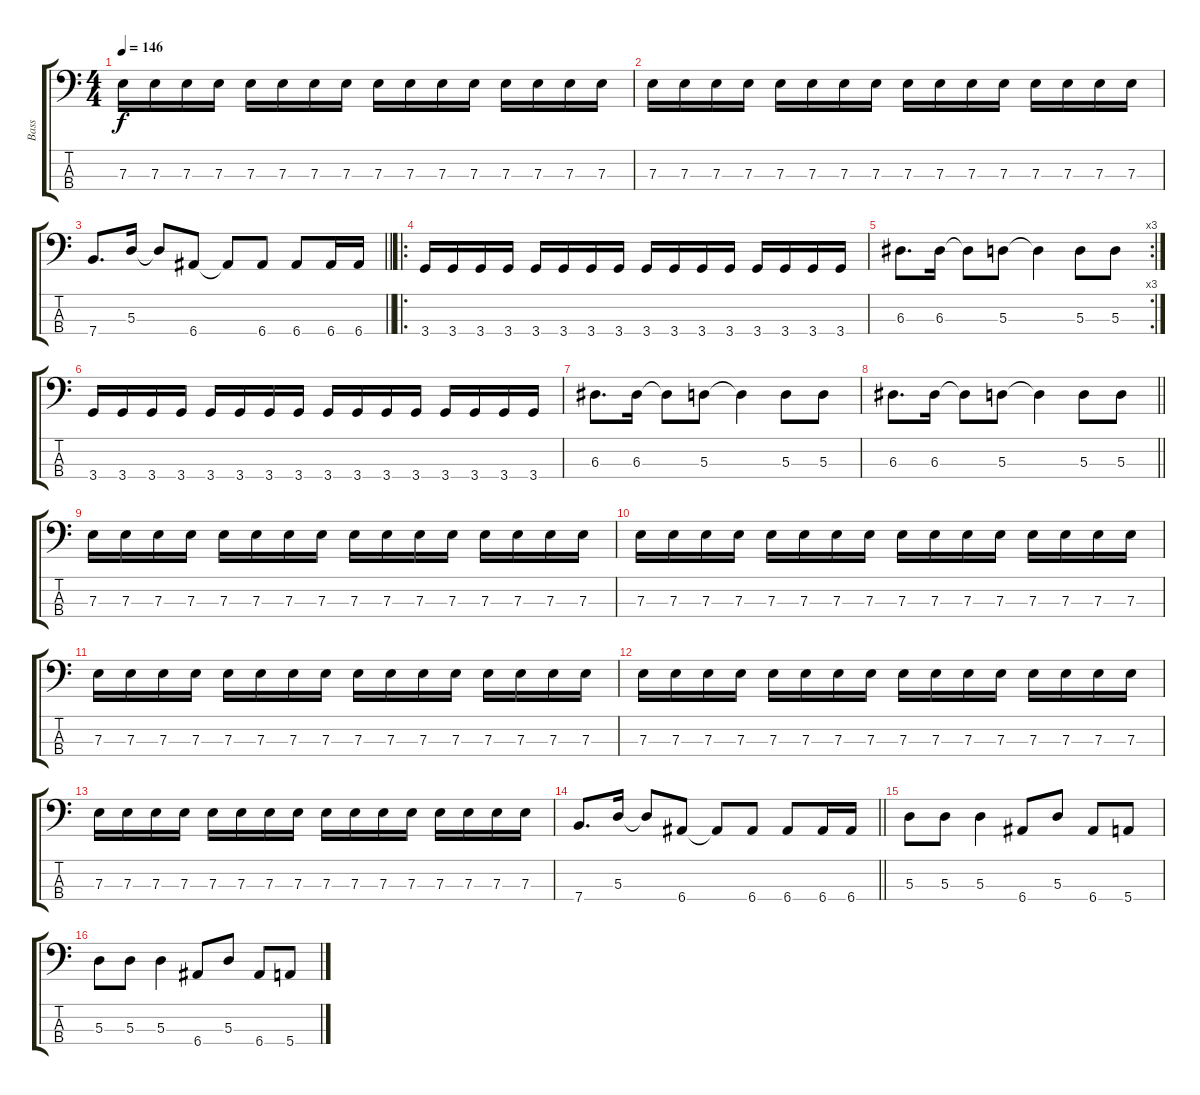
\track ("Bass" "Bass") {instrument electricbassfinger}
\staff {score tabs}
\tuning (G2 D2 A1 E1) {hide}
\ts (4 4)
\tempo 146
\clef f4
\ks c
7.3.16{dy f} 7.3.16 7.3.16 7.3.16 7.3.16 7.3.16 7.3.16 7.3.16 7.3.16 7.3.16 7.3.16 7.3.16 7.3.16 7.3.16 7.3.16 7.3.16 |
7.3.16 7.3.16 7.3.16 7.3.16 7.3.16 7.3.16 7.3.16 7.3.16 7.3.16 7.3.16 7.3.16 7.3.16 7.3.16 7.3.16 7.3.16 7.3.16 |
\barLineRight lightlight
7.4.8{d} 5.3.16 5.3{t}.8 6.4.8 6.4{t}.8 6.4.8 6.4.8 6.4.16 6.4.16 |
\ro
3.4.16 3.4.16 3.4.16 3.4.16 3.4.16 3.4.16 3.4.16 3.4.16 3.4.16 3.4.16 3.4.16 3.4.16 3.4.16 3.4.16 3.4.16 3.4.16 |
\rc 3
6.3.8{d} 6.3.16 6.3{t}.8 5.3.8 5.3{t}.4 5.3.8 5.3.8 |
3.4.16 3.4.16 3.4.16 3.4.16 3.4.16 3.4.16 3.4.16 3.4.16 3.4.16 3.4.16 3.4.16 3.4.16 3.4.16 3.4.16 3.4.16 3.4.16 |
6.3.8{d} 6.3.16 6.3{t}.8 5.3.8 5.3{t}.4 5.3.8 5.3.8 |
\barLineRight lightlight
6.3.8{d} 6.3.16 6.3{t}.8 5.3.8 5.3{t}.4 5.3.8 5.3.8 |
7.3.16 7.3.16 7.3.16 7.3.16 7.3.16 7.3.16 7.3.16 7.3.16 7.3.16 7.3.16 7.3.16 7.3.16 7.3.16 7.3.16 7.3.16 7.3.16 |
7.3.16 7.3.16 7.3.16 7.3.16 7.3.16 7.3.16 7.3.16 7.3.16 7.3.16 7.3.16 7.3.16 7.3.16 7.3.16 7.3.16 7.3.16 7.3.16 |
7.3.16 7.3.16 7.3.16 7.3.16 7.3.16 7.3.16 7.3.16 7.3.16 7.3.16 7.3.16 7.3.16 7.3.16 7.3.16 7.3.16 7.3.16 7.3.16 |
7.3.16 7.3.16 7.3.16 7.3.16 7.3.16 7.3.16 7.3.16 7.3.16 7.3.16 7.3.16 7.3.16 7.3.16 7.3.16 7.3.16 7.3.16 7.3.16 |
7.3.16 7.3.16 7.3.16 7.3.16 7.3.16 7.3.16 7.3.16 7.3.16 7.3.16 7.3.16 7.3.16 7.3.16 7.3.16 7.3.16 7.3.16 7.3.16 |
\barLineRight lightlight
7.4.8{d} 5.3.16 5.3{t}.8 6.4.8 6.4{t}.8 6.4.8 6.4.8 6.4.16 6.4.16 |
5.3.8 5.3.8 5.3.4 6.4.8 5.3.8 6.4.8 5.4.8 |
5.3.8 5.3.8 5.3.4 6.4.8 5.3.8 6.4.8 5.4.8
